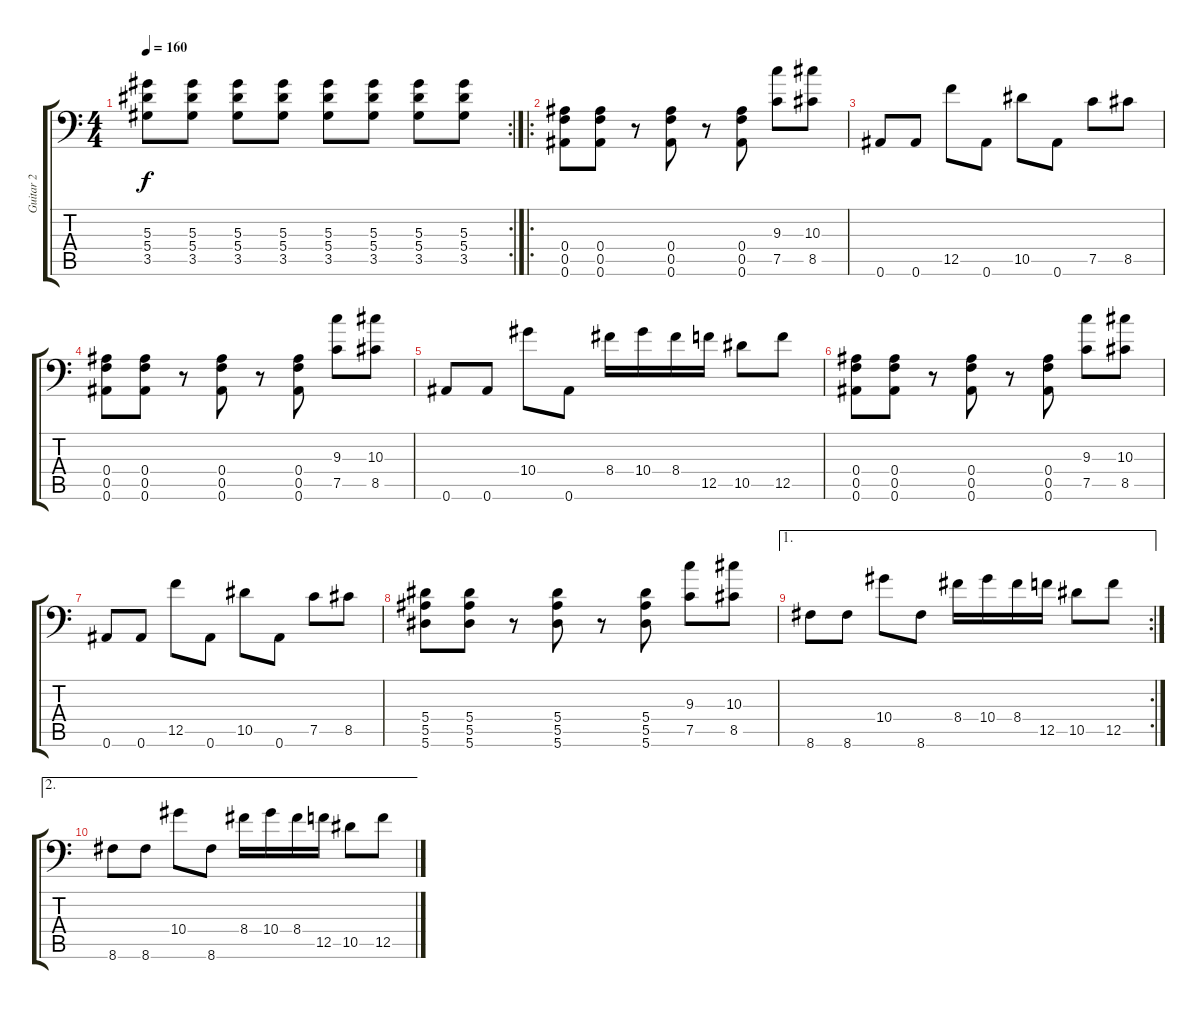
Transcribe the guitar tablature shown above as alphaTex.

\track ("Guitar 2" "Guitar 2") {instrument distortionguitar}
\staff {score tabs}
\tuning (C4 G3 Eb3 Bb2 F2 Bb1) {hide}
\rc 2
\ts (4 4)
\tempo 160
\clef f4
\ks c
(5.3 5.4 3.5).8{dy f} (5.3 5.4 3.5).8 (5.3 5.4 3.5).8 (5.3 5.4 3.5).8 (5.3 5.4 3.5).8 (5.3 5.4 3.5).8 (5.3 5.4 3.5).8 (5.3 5.4 3.5).8 |
\ro
(0.4 0.5 0.6).8 (0.4 0.5 0.6).8 r.8 (0.4 0.5 0.6).8 r.8 (0.4 0.5 0.6).8 (9.3 7.5).8 (10.3 8.5).8 |
0.6.8 0.6.8 12.5.8 0.6.8 10.5.8 0.6.8 7.5.8 8.5.8 |
(0.4 0.5 0.6).8 (0.4 0.5 0.6).8 r.8 (0.4 0.5 0.6).8 r.8 (0.4 0.5 0.6).8 (9.3 7.5).8 (10.3 8.5).8 |
0.6.8 0.6.8 10.4.8 0.6.8 8.4.16 10.4.16 8.4.16 12.5.16 10.5.8 12.5.8 |
(0.4 0.5 0.6).8 (0.4 0.5 0.6).8 r.8 (0.4 0.5 0.6).8 r.8 (0.4 0.5 0.6).8 (9.3 7.5).8 (10.3 8.5).8 |
0.6.8 0.6.8 12.5.8 0.6.8 10.5.8 0.6.8 7.5.8 8.5.8 |
(5.4 5.5 5.6).8 (5.4 5.5 5.6).8 r.8 (5.4 5.5 5.6).8 r.8 (5.4 5.5 5.6).8 (9.3 7.5).8 (10.3 8.5).8 |
\ae 1
\rc 2
8.6.8 8.6.8 10.4.8 8.6.8 8.4.16 10.4.16 8.4.16 12.5.16 10.5.8 12.5.8 |
\ae 2
8.6.8 8.6.8 10.4.8 8.6.8 8.4.16 10.4.16 8.4.16 12.5.16 10.5.8 12.5.8
